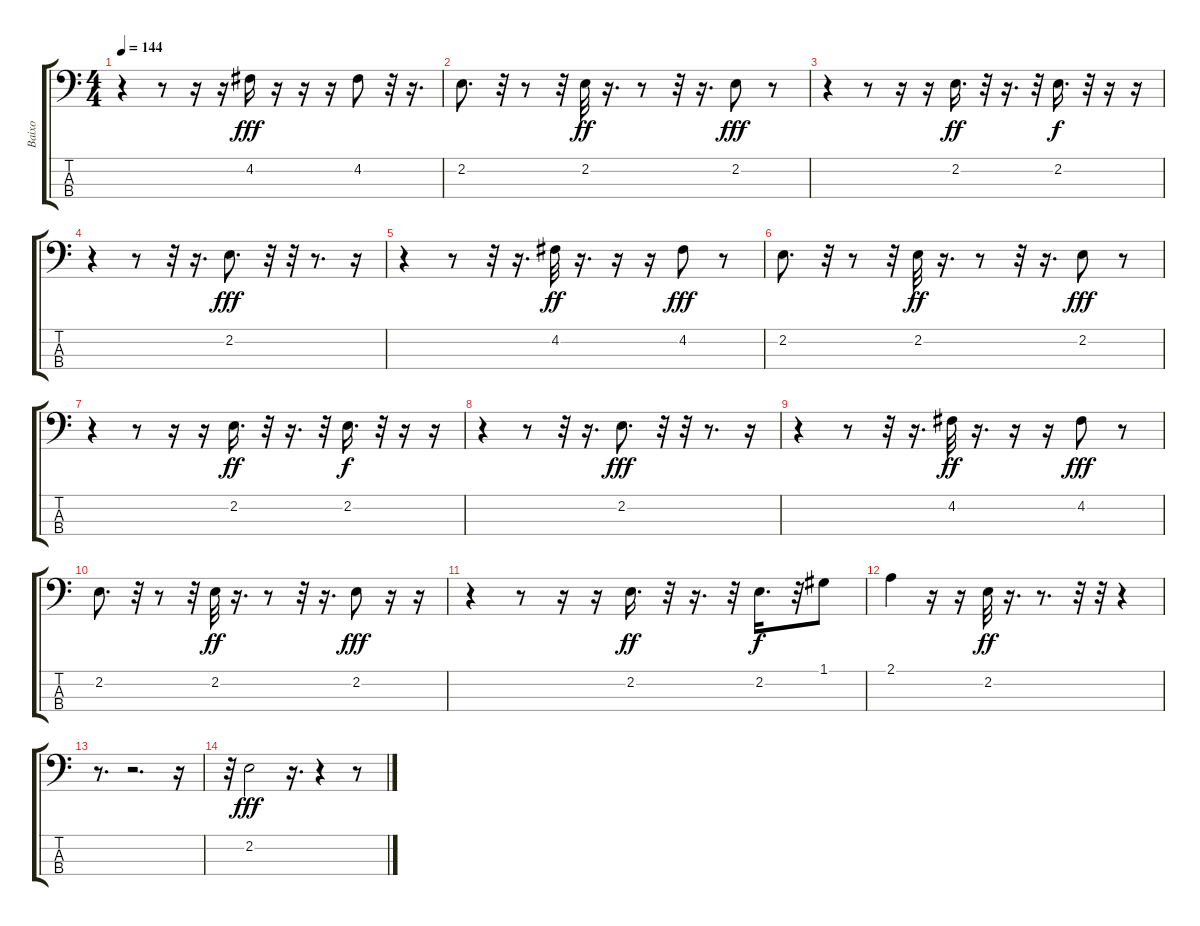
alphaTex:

\track ("Baixo" "Baixo") {instrument electricbassfinger}
\staff {score tabs}
\tuning (G2 D2 A1 E1) {hide}
\ts (4 4)
\tempo 144
\clef f4
\ks c
r.4{dy ff} r.8 r.16 r.16 4.2.16{dy fff} r.16 r.16 r.16 4.2.8 r.32 r.16{d} |
2.2.8{d} r.32 r.8 r.32 2.2.32{dy ff} r.16{d} r.8 r.32 r.16{d} 2.2.8{dy fff} r.8 |
r.4 r.8 r.16 r.16 2.2.16{d dy ff} r.32 r.16{d} r.32 2.2.16{d dy f} r.32 r.16 r.16 |
r.4 r.8 r.32 r.16{d} 2.2.8{d dy fff} r.32 r.32 r.8{d} r.16 |
r.4 r.8 r.32 r.16{d} 4.2.32{dy ff} r.16{d} r.16 r.16 4.2.8{dy fff} r.8 |
2.2.8{d} r.32 r.8 r.32 2.2.32{dy ff} r.16{d} r.8 r.32 r.16{d} 2.2.8{dy fff} r.8 |
r.4 r.8 r.16 r.16 2.2.16{d dy ff} r.32 r.16{d} r.32 2.2.16{d dy f} r.32 r.16 r.16 |
r.4 r.8 r.32 r.16{d} 2.2.8{d dy fff} r.32 r.32 r.8{d} r.16 |
r.4 r.8 r.32 r.16{d} 4.2.32{dy ff} r.16{d} r.16 r.16 4.2.8{dy fff} r.8 |
2.2.8{d} r.32 r.8 r.32 2.2.32{dy ff} r.16{d} r.8 r.32 r.16{d} 2.2.8{dy fff} r.16 r.16 |
r.4 r.8 r.16 r.16 2.2.16{d dy ff} r.32 r.16{d} r.32 2.2.16{d dy f} r.32 1.1.8 |
2.1.4 r.16 r.16 2.2.32{dy ff} r.16{d} r.8{d} r.32 r.32 r.4 |
r.8{d} r.2{d} r.16 |
r.32 2.2.2{dy fff} r.16{d} r.4 r.8
